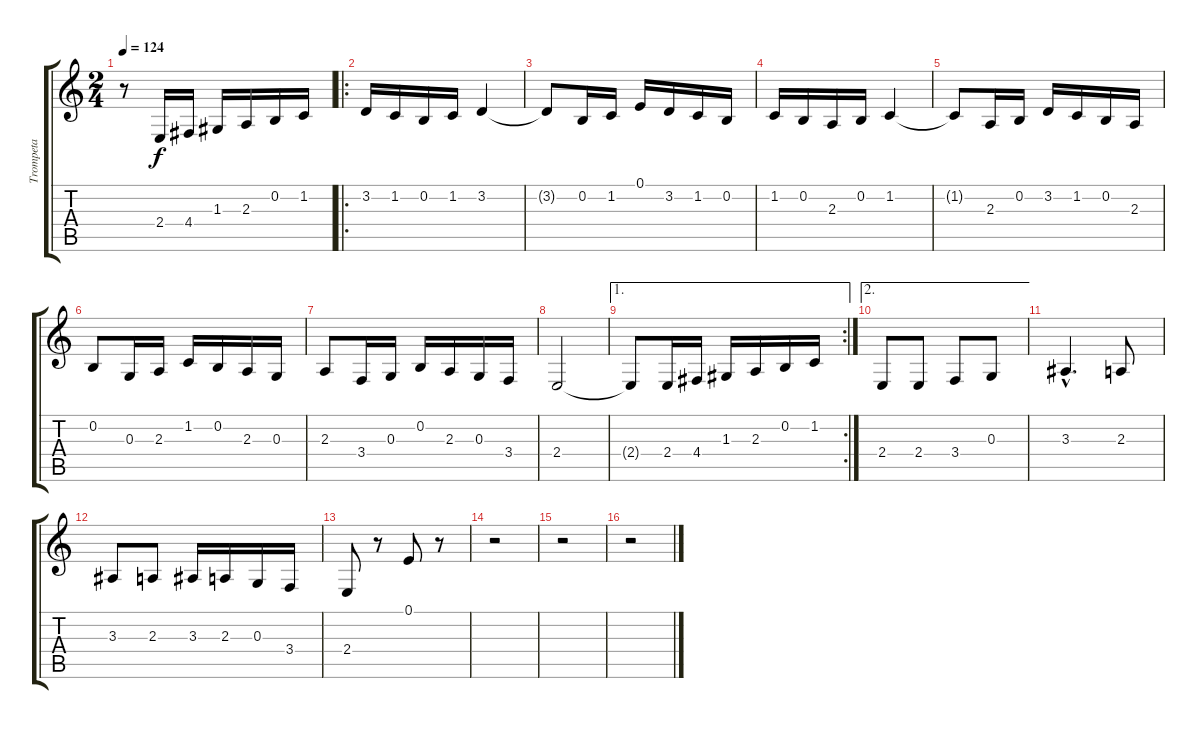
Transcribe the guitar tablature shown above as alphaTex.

\track ("Trompeta" "Trompeta") {instrument trumpet}
\staff {score tabs}
\tuning (E4 B3 G3 D3 A2 E2) {hide}
\ts (2 4)
\tempo 124
\clef g2
\ks c
r.8{dy f instrument trumpet} 2.4.16 4.4.16 1.3.16 2.3.16 0.2.16 1.2.16 |
\ro
3.2.16 1.2.16 0.2.16 1.2.16 3.2.4 |
3.2{t}.8 0.2.16 1.2.16 0.1.16 3.2.16 1.2.16 0.2.16 |
1.2.16 0.2.16 2.3.16 0.2.16 1.2.4 |
1.2{t}.8 2.3.16 0.2.16 3.2.16 1.2.16 0.2.16 2.3.16 |
0.2.8 0.3.16 2.3.16 1.2.16 0.2.16 2.3.16 0.3.16 |
2.3.8 3.4.16 0.3.16 0.2.16 2.3.16 0.3.16 3.4.16 |
2.4.2 |
\ae 1
\rc 2
2.4{t}.8 2.4.16 4.4.16 1.3.16 2.3.16 0.2.16 1.2.16 |
\ae 2
2.4.8 2.4.8 3.4.8 0.3.8 |
3.3{hac}.4{d} 2.3.8 |
3.3.8 2.3.8 3.3.16 2.3.16 0.3.16 3.4.16 |
2.4.8 r.8 0.1.8 r.8 |
r.2 |
r.2 |
r.2
